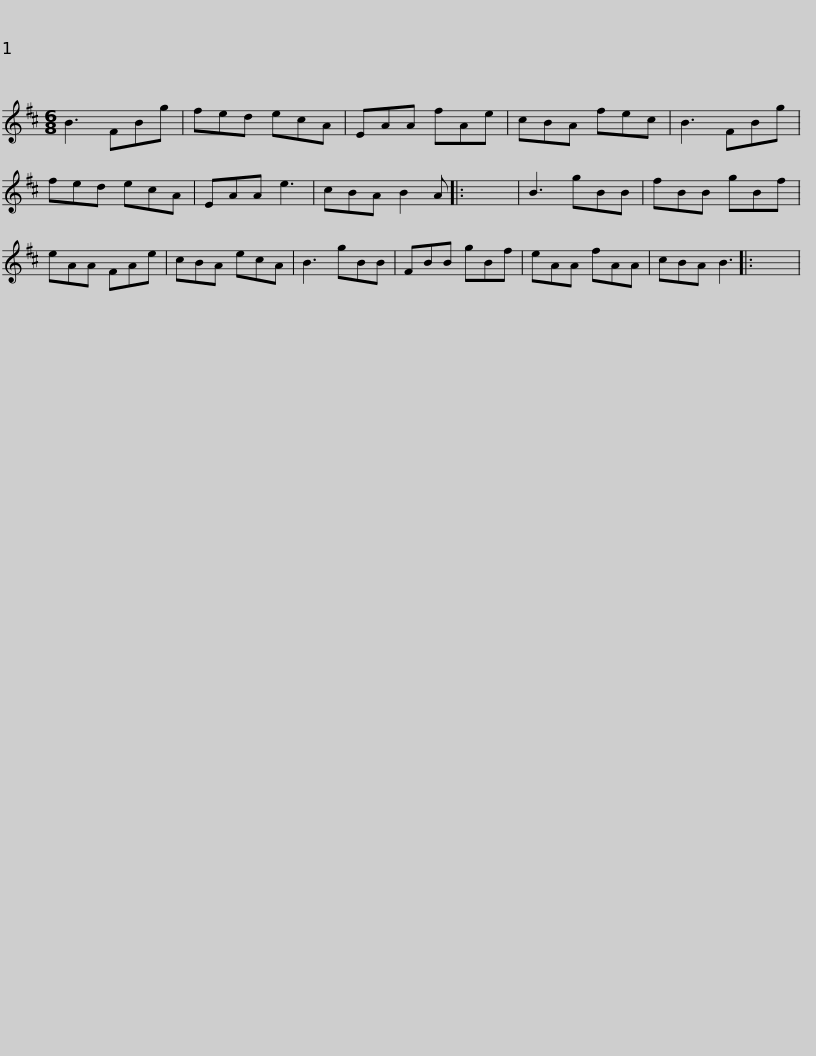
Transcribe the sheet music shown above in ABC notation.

X:1
L:1/8
M:6/8
I:linebreak $
K:Bmin
V:1 treble
V:1
 B3 FBg | fed ecA | EAA fAe | cBA fec | B3 FBg | %5
 fed ecA | EAA e3 | cBA B2 A |:$ x6 | B3 gBB | %10
 fBB gBf | eAA FAe | cBA ecA | B3 gBB | FBB gBf | %15
 eAA fAA |$ cBA B3 |: x6 | %18
